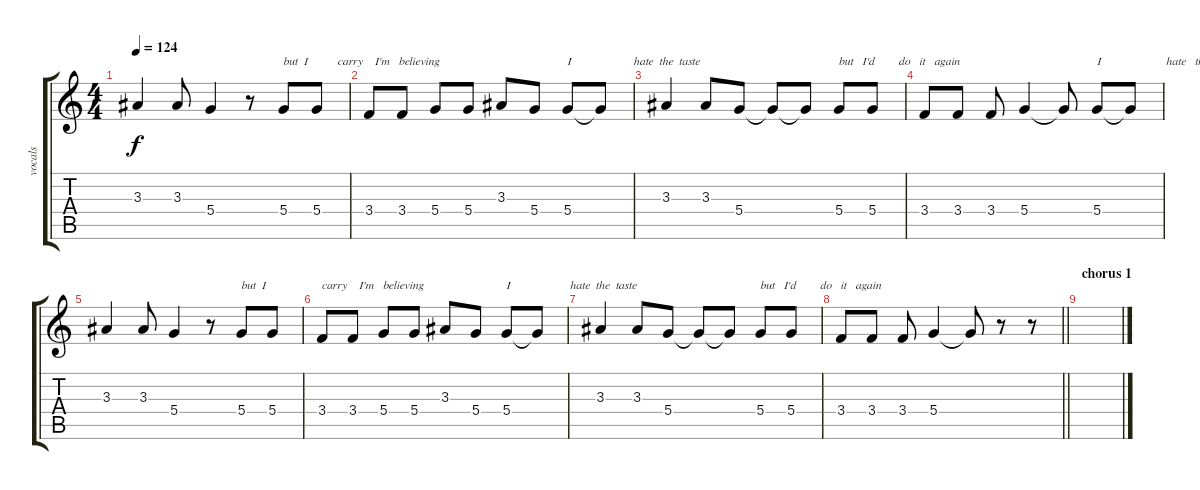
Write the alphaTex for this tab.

\track ("vocals" "vocals") {instrument overdrivenguitar}
\staff {score tabs}
\tuning (E4 B3 G3 D3 A2 E2) {hide}
\ts (4 4)
\tempo 124
\clef g2
\ks c
3.3.4{dy f} 3.3.8 5.4.4 r.8 5.4.8{txt "but  I          carry    I'm   believing"} 5.4.8 |
3.4.8 3.4.8 5.4.8 5.4.8 3.3.8 5.4.8 5.4.8{txt "I"} 5.4{t}.8{txt "           hate  the  taste"} |
3.3.4 3.3.8 5.4.8 5.4{t}.8 5.4{t}.8 5.4.8{txt "but   I'd        do   it   again"} 5.4.8 |
3.4.8 3.4.8 3.4.8 5.4.4 5.4{t}.8 5.4.8{txt "I"} 5.4{t}.8{txt "            hate   the  taste"} |
3.3.4 3.3.8 5.4.4 r.8 5.4.8{txt "but  I         "} 5.4.8 |
3.4.8{txt "carry    I'm   believing"} 3.4.8 5.4.8 5.4.8 3.3.8 5.4.8 5.4.8{txt "I"} 5.4{t}.8{txt "           hate  the  taste"} |
3.3.4 3.3.8 5.4.8 5.4{t}.8 5.4{t}.8 5.4.8{txt "but   I'd        do   it   again"} 5.4.8 |
\barLineRight lightlight
3.4.8 3.4.8 3.4.8 5.4.4 5.4{t}.8 r.8 r.8 |
\section ("" "chorus 1")
